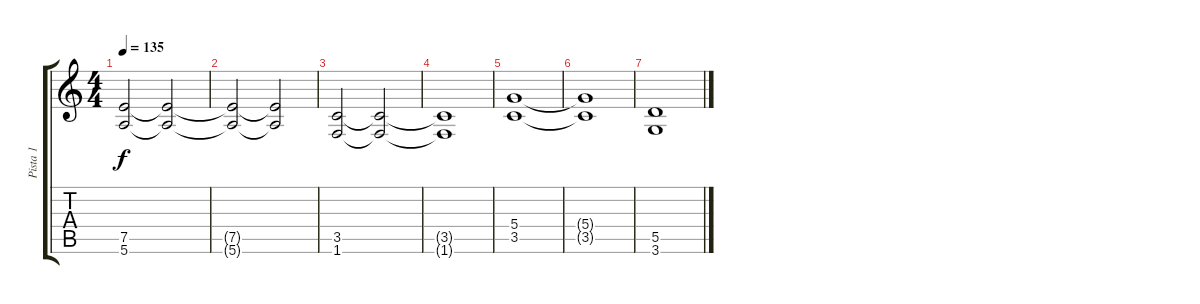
\track ("Pista 1" "Pista 1") {instrument acousticguitarsteel}
\staff {score tabs}
\tuning (E4 B3 G3 D3 A2 E2) {hide}
\ts (4 4)
\tempo 135
\clef g2
\ks c
(7.5 5.6).2{dy f volume 9} (7.5{t} 5.6{t}).2{volume 7} |
(7.5{t} 5.6{t}).2{volume 6} (7.5{t} 5.6{t}).2{volume 5} |
(3.5 1.6).2{volume 4} (3.5{t} 1.6{t}).2{volume 3} |
(3.5{t} 1.6{t}).1{volume 1} |
(5.4 3.5).1 |
(5.4{t} 3.5{t}).1 |
(5.5 3.6).1
